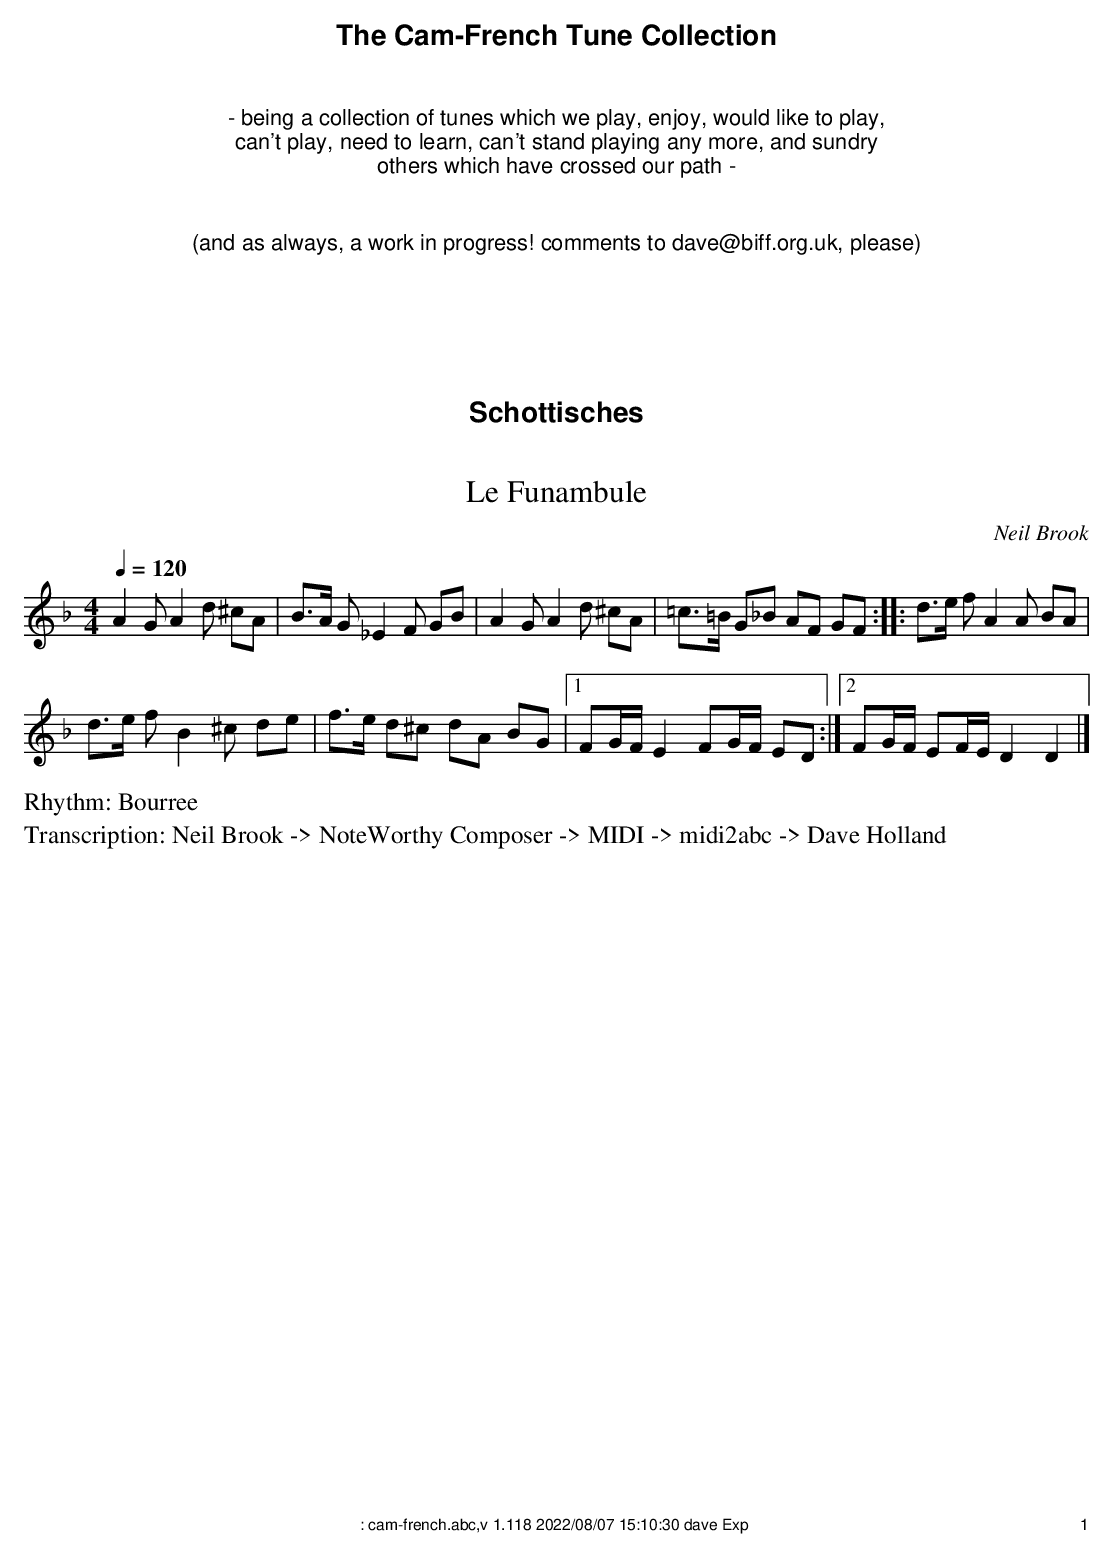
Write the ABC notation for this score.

X:1
T:Le Funambule
M: 4/4
L: 1/8
Q:1/4=120
C:Neil Brook
K:Dm
A2 GA2d ^cA| B3/2A/2 G_E2F GB| \
A2 GA2d ^cA| =c3/2=B/2 G_B AF GF:|\
|:d3/2e/2 fA2A BA|
d3/2e/2 fB2^c de| \
f3/2e/2 d^c dA BG|1 FG/2F/2 E2 FG/2F/2 ED:|2 FG/2F/2 EF/E/ D2 D2 |]
